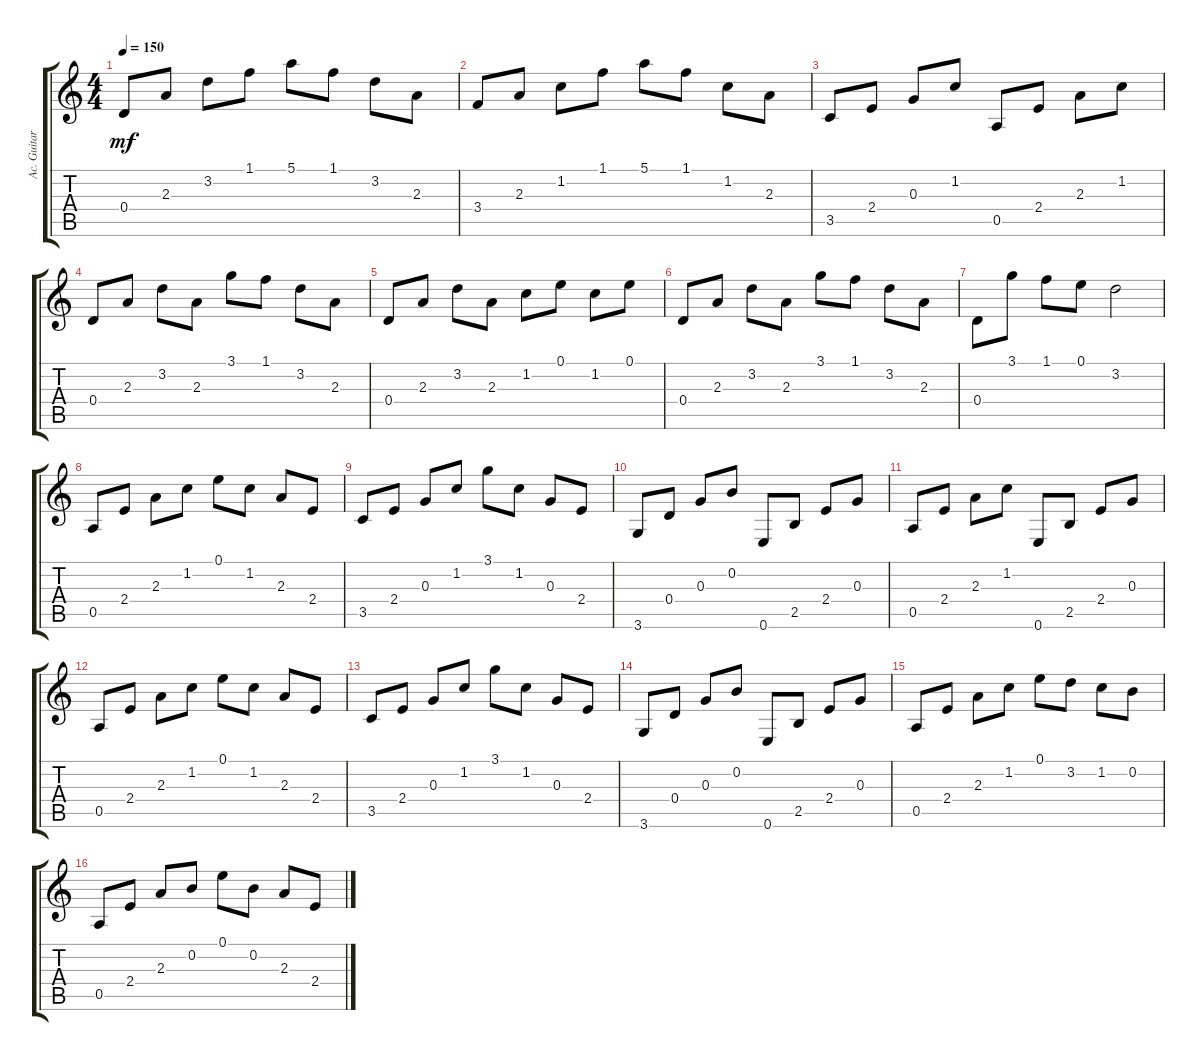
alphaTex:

\track ("Ac. Guitar 2" "Ac. Guitar") {instrument acousticguitarsteel}
\staff {score tabs}
\tuning (E4 B3 G3 D3 A2 E2) {hide}
\ts (4 4)
\tempo 150
\clef g2
\ks c
0.4.8{dy mf} 2.3.8 3.2.8 1.1.8 5.1.8 1.1.8 3.2.8 2.3.8 |
3.4.8 2.3.8 1.2.8 1.1.8 5.1.8 1.1.8 1.2.8 2.3.8 |
3.5.8 2.4.8 0.3.8 1.2.8 0.5.8 2.4.8 2.3.8 1.2.8 |
0.4.8 2.3.8 3.2.8 2.3.8 3.1.8 1.1.8 3.2.8 2.3.8 |
0.4.8 2.3.8 3.2.8 2.3.8 1.2.8 0.1.8 1.2.8 0.1.8 |
0.4.8 2.3.8 3.2.8 2.3.8 3.1.8 1.1.8 3.2.8 2.3.8 |
0.4.8 3.1.8 1.1.8 0.1.8 3.2.2 |
0.5.8 2.4.8 2.3.8 1.2.8 0.1.8 1.2.8 2.3.8 2.4.8 |
3.5.8 2.4.8 0.3.8 1.2.8 3.1.8 1.2.8 0.3.8 2.4.8 |
3.6.8 0.4.8 0.3.8 0.2.8 0.6.8 2.5.8 2.4.8 0.3.8 |
0.5.8 2.4.8 2.3.8 1.2.8 0.6.8 2.5.8 2.4.8 0.3.8 |
0.5.8 2.4.8 2.3.8 1.2.8 0.1.8 1.2.8 2.3.8 2.4.8 |
3.5.8 2.4.8 0.3.8 1.2.8 3.1.8 1.2.8 0.3.8 2.4.8 |
3.6.8 0.4.8 0.3.8 0.2.8 0.6.8 2.5.8 2.4.8 0.3.8 |
0.5.8 2.4.8 2.3.8 1.2.8 0.1.8 3.2.8 1.2.8 0.2.8 |
0.5.8 2.4.8 2.3.8 0.2.8 0.1.8 0.2.8 2.3.8 2.4.8
